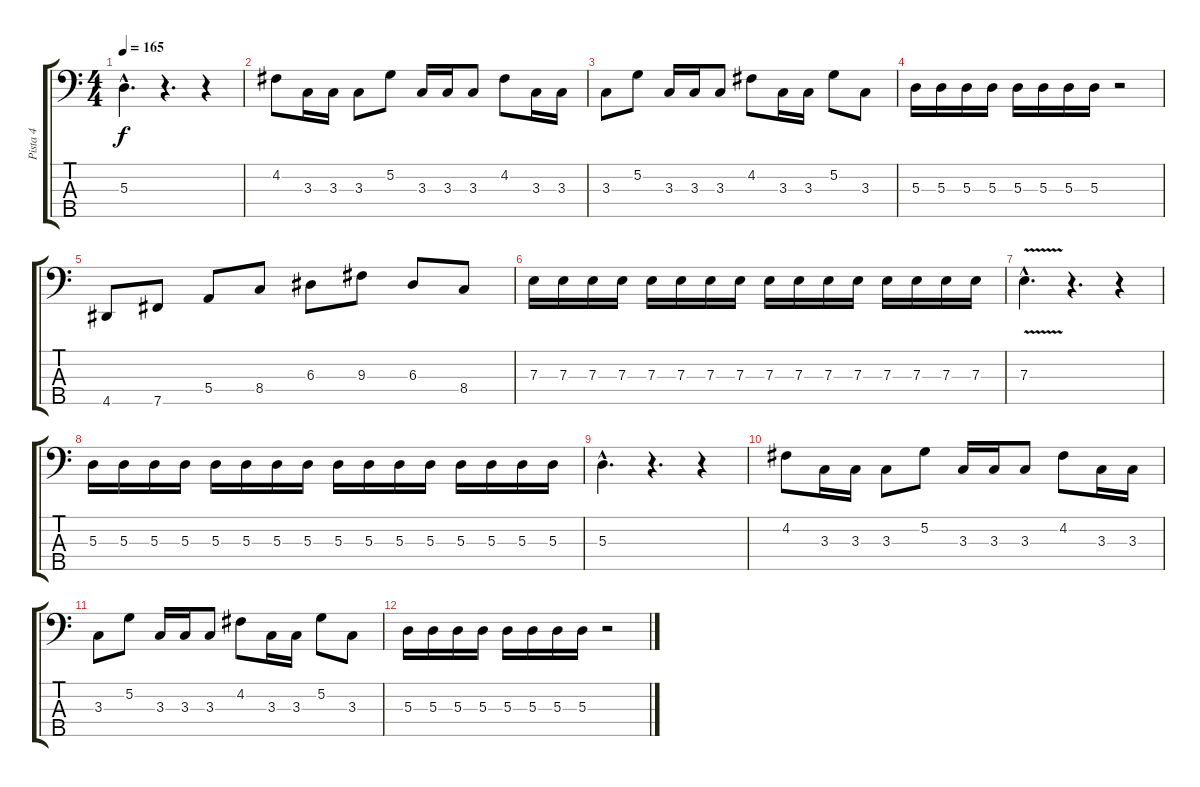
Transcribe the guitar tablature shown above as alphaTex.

\track ("Pista 4" "Pista 4") {instrument electricbassfinger}
\staff {score tabs}
\tuning (G2 D2 A1 E1 B0) {hide}
\ts (4 4)
\tempo 165
\clef f4
\ks c
5.3{hac}.4{d dy f} r.4{d} r.4 |
4.2.8 3.3.16 3.3.16 3.3.8 5.2.8 3.3.16 3.3.16 3.3.8 4.2.8 3.3.16 3.3.16 |
3.3.8 5.2.8 3.3.16 3.3.16 3.3.8 4.2.8 3.3.16 3.3.16 5.2.8 3.3.8 |
5.3.16 5.3.16 5.3.16 5.3.16 5.3.16 5.3.16 5.3.16 5.3.16 r.2 |
4.5.8 7.5.8 5.4.8 8.4.8 6.3.8 9.3.8 6.3.8 8.4.8 |
7.3.16 7.3.16 7.3.16 7.3.16 7.3.16 7.3.16 7.3.16 7.3.16 7.3.16 7.3.16 7.3.16 7.3.16 7.3.16 7.3.16 7.3.16 7.3.16 |
7.3{v hac}.4{d} r.4{d} r.4 |
5.3.16 5.3.16 5.3.16 5.3.16 5.3.16 5.3.16 5.3.16 5.3.16 5.3.16 5.3.16 5.3.16 5.3.16 5.3.16 5.3.16 5.3.16 5.3.16 |
5.3{hac}.4{d} r.4{d} r.4 |
4.2.8 3.3.16 3.3.16 3.3.8 5.2.8 3.3.16 3.3.16 3.3.8 4.2.8 3.3.16 3.3.16 |
3.3.8 5.2.8 3.3.16 3.3.16 3.3.8 4.2.8 3.3.16 3.3.16 5.2.8 3.3.8 |
5.3.16 5.3.16 5.3.16 5.3.16 5.3.16 5.3.16 5.3.16 5.3.16 r.2
